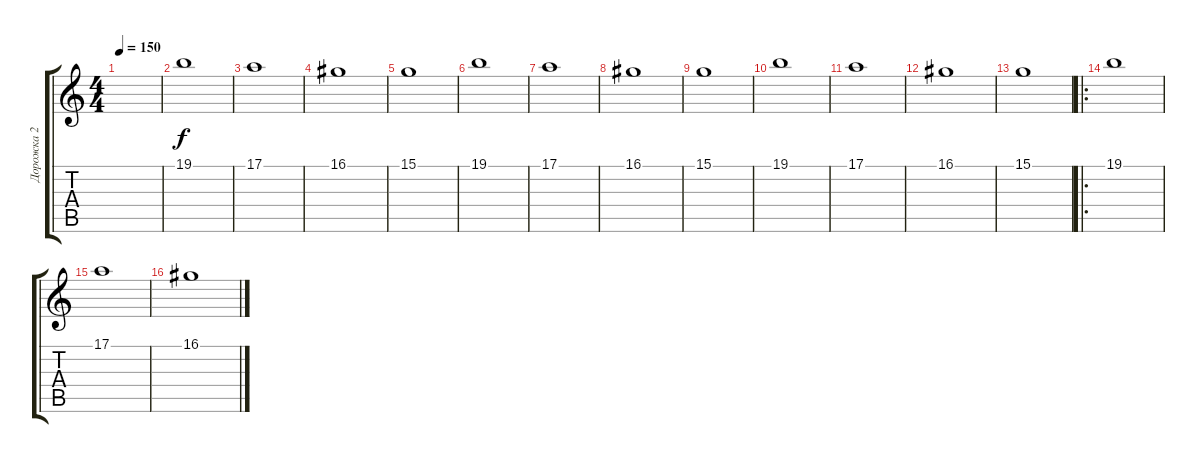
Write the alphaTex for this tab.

\track ("Дорожка 2" "Дорожка 2") {instrument stringensemble1}
\staff {score tabs}
\tuning (E4 B3 G3 D3 A2 E2) {hide}
\ts (4 4)
\tempo 150
\clef g2
\ks c
|
19.1.1 |
17.1.1 |
16.1.1 |
15.1.1 |
19.1.1 |
17.1.1 |
16.1.1 |
15.1.1 |
19.1.1 |
17.1.1 |
16.1.1 |
15.1.1 |
\ro
19.1.1 |
17.1.1 |
16.1.1
